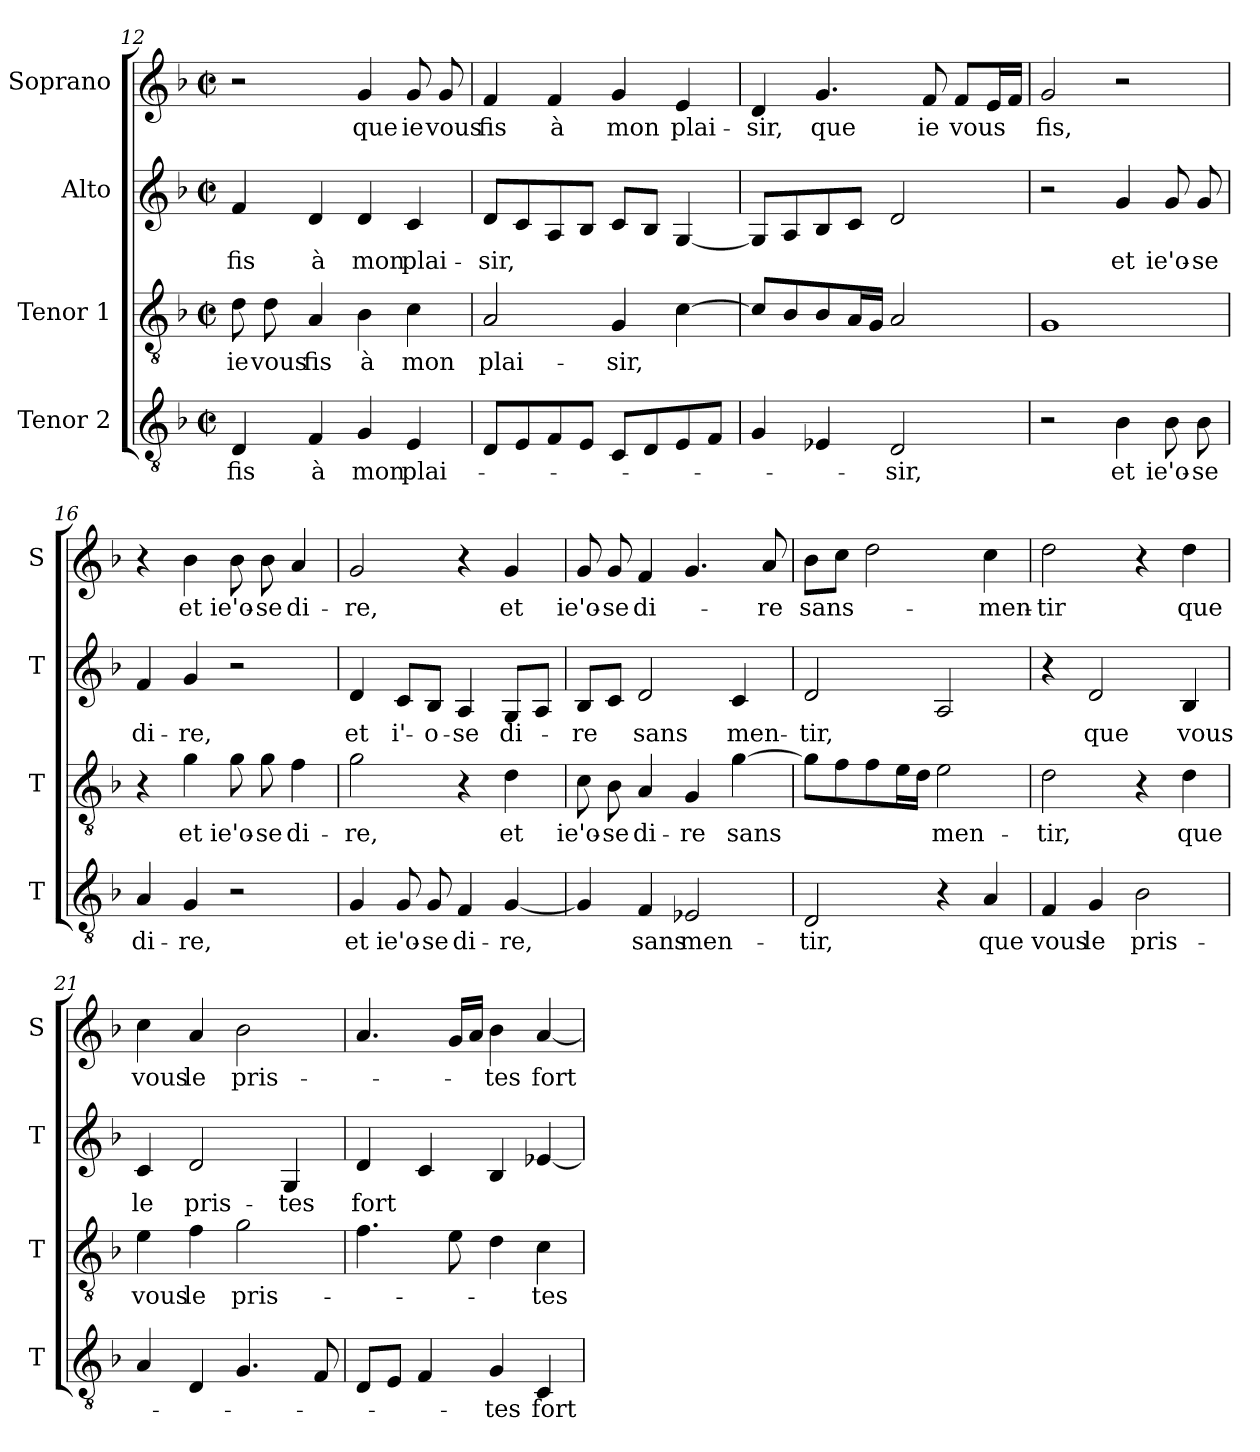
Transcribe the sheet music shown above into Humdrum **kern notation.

**kern	**text	**kern	**text	**kern	**text	**kern	**text
*part4	*part4	*part3	*part3	*part2	*part2	*part1	*part1
*staff4	*staff4	*staff3	*staff3	*staff2	*staff2	*staff1	*staff1
*I"Tenor 2	*	*I"Tenor 1	*	*I"Alto	*	*I"Soprano	*
*I'T	*	*I'T	*	*I'T	*	*I'S	*
*clefGv2	*	*clefGv2	*	*clefG2	*	*clefG2	*
*k[b-]	*	*k[b-]	*	*k[b-]	*	*k[b-]	*
*F:	*	*F:	*	*F:	*	*F:	*
*M2/2	*	*M2/2	*	*M2/2	*	*M2/2	*
*met(c|)	*	*met(c|)	*	*met(c|)	*	*met(c|)	*
=12	=12	=12	=12	=12	=12	=12	=12
!	!LO:LY:b	!	!LO:LY:b	!	!LO:LY:b	!	!
4D/	fis	8d\	ie	4f/	fis	2r	.
!	!	!	!LO:LY:b	!	!	!	!
.	.	8d\	vous	.	.	.	.
!	!LO:LY:b	!	!LO:LY:b	!	!LO:LY:b	!	!
4F/	à	4A/	fis	4d/	à	.	.
!	!LO:LY:b	!	!LO:LY:b	!	!LO:LY:b	!	!LO:LY:b
4G/	mon	4B-\	à	4d/	mon	4g/	que
!	!LO:LY:b	!	!LO:LY:b	!	!LO:LY:b	!	!LO:LY:b
4E/	plai-	4c\	mon	4c/	plai-	8g/	ie
!	!	!	!	!	!	!	!LO:LY:b
.	.	.	.	.	.	8g/	vous
=13	=13	=13	=13	=13	=13	=13	=13
!	!	!	!LO:LY:b	!	!LO:LY:b	!	!LO:LY:b
8D/L	.	2A/	plai-	8d/L	-sir,	4f/	fis
8E/	.	.	.	8c/	.	.	.
!	!	!	!	!	!	!	!LO:LY:b
8F/	.	.	.	8A/	.	4f/	à
8E/J	.	.	.	8B-/J	.	.	.
!	!	!	!LO:LY:b	!	!	!	!LO:LY:b
8C/L	.	4G/	-sir,	8c/L	.	4g/	mon
8D/	.	.	.	8B-/J	.	.	.
!	!	!	!	!	!	!	!LO:LY:b
8E/	.	[4c\	.	[4G/	.	4e/	plai-
8F/J	.	.	.	.	.	.	.
!!LO:LB:g=z
=14	=14	=14	=14	=14	=14	=14	=14
!	!	!	!	!	!	!	!LO:LY:b
4G/	.	8c/L]	.	8G/L]	.	4d/	-sir,
.	.	8B-/	.	8A/	.	.	.
!	!	!	!	!	!	!	!LO:LY:b
4E-X/	.	8B-/	.	8B-/	.	4.g/	que
.	.	16A/L	.	8c/J	.	.	.
.	.	16G/JJ	.	.	.	.	.
!	!LO:LY:b	!	!	!	!	!	!
2D/	-sir,	2A/	.	2d/	.	.	.
!	!	!	!	!	!	!	!LO:LY:b
.	.	.	.	.	.	8f/	ie
!	!	!	!	!	!	!	!LO:LY:b
.	.	.	.	.	.	8f/L	vous
.	.	.	.	.	.	16e/L	.
.	.	.	.	.	.	16f/JJ	.
=15	=15	=15	=15	=15	=15	=15	=15
!	!	!	!	!	!	!	!LO:LY:b
2r	.	1G	.	2r	.	2g/	fis,
!	!LO:LY:b	!	!	!	!LO:LY:b	!	!
4B-\	et	.	.	4g/	et	2r	.
!	!LO:LY:b	!	!	!	!LO:LY:b	!	!
8B-\	ie'o-	.	.	8g/	ie'o-	.	.
!	!LO:LY:b	!	!	!	!LO:LY:b	!	!
8B-\	-se	.	.	8g/	-se	.	.
=16	=16	=16	=16	=16	=16	=16	=16
!	!LO:LY:b	!	!	!	!LO:LY:b	!	!
4A/	di-	4r	.	4f/	di-	4r	.
!	!LO:LY:b	!	!LO:LY:b	!	!LO:LY:b	!	!LO:LY:b
4G/	-re,	4g\	et	4g/	-re,	4b-\	et
!	!	!	!LO:LY:b	!	!	!	!LO:LY:b
2r	.	8g\	ie'o-	2r	.	8b-\	ie'o-
!	!	!	!LO:LY:b	!	!	!	!LO:LY:b
.	.	8g\	-se	.	.	8b-\	-se
!	!	!	!LO:LY:b	!	!	!	!LO:LY:b
.	.	4f\	di-	.	.	4a/	di-
=17	=17	=17	=17	=17	=17	=17	=17
!	!LO:LY:b	!	!LO:LY:b	!	!LO:LY:b	!	!LO:LY:b
4G/	et	2g\	-re,	4d/	et	2g/	-re,
!	!LO:LY:b	!	!	!	!LO:LY:b	!	!
8G/	ie'o-	.	.	8c/L	i'-	.	.
!	!LO:LY:b	!	!	!	!LO:LY:b	!	!
8G/	-se	.	.	8B-/J	-o-	.	.
!	!LO:LY:b	!	!	!	!LO:LY:b	!	!
4F/	di-	4r	.	4A/	-se	4r	.
!	!LO:LY:b	!	!LO:LY:b	!	!LO:LY:b	!	!LO:LY:b
[4G/	-re,	4d\	et	8G/L	di-	4g/	et
.	.	.	.	8A/J	.	.	.
!!LO:LB:g=z
=18	=18	=18	=18	=18	=18	=18	=18
!	!	!	!LO:LY:b	!	!LO:LY:b	!	!LO:LY:b
4G/]	.	8c\	ie'o-	8B-/L	-re	8g/	ie'o-
!	!	!	!LO:LY:b	!	!	!	!LO:LY:b
.	.	8B-\	-se	8c/J	.	8g/	-se
!	!LO:LY:b	!	!LO:LY:b	!	!LO:LY:b	!	!LO:LY:b
4F/	sans	4A/	di-	2d/	sans	4f/	di-
!	!LO:LY:b	!	!LO:LY:b	!	!	!	!
2E-X/	men-	4G/	-re	.	.	4.g/	.
!	!	!	!LO:LY:b	!	!LO:LY:b	!	!
.	.	[4g\	sans	4c/	men-	.	.
!	!	!	!	!	!	!	!LO:LY:b
.	.	.	.	.	.	8a/	-re
=19	=19	=19	=19	=19	=19	=19	=19
!	!LO:LY:b	!	!	!	!LO:LY:b	!	!LO:LY:b
2D/	-tir,	8g\L]	.	2d/	-tir,	8b-\L	sans-
.	.	8f\	.	.	.	8cc\J	.
.	.	8f\	.	.	.	2dd\	.
.	.	16e\L	.	.	.	.	.
.	.	16d\JJ	.	.	.	.	.
!	!	!	!LO:LY:b	!	!	!	!
4r	.	2e\	men-	2A/	.	.	.
!	!LO:LY:b	!	!	!	!	!	!LO:LY:b
4A/	que	.	.	.	.	4cc\	-men-
=20	=20	=20	=20	=20	=20	=20	=20
!	!LO:LY:b	!	!LO:LY:b	!	!	!	!LO:LY:b
4F/	vous	2d\	-tir,	4r	.	2dd\	-tir
!	!LO:LY:b	!	!	!	!LO:LY:b	!	!
4G/	le	.	.	2d/	que	.	.
!	!LO:LY:b	!	!	!	!	!	!
2B-\	pris-	4r	.	.	.	4r	.
!	!	!	!LO:LY:b	!	!LO:LY:b	!	!LO:LY:b
.	.	4d\	que	4B-/	vous	4dd\	que
=21	=21	=21	=21	=21	=21	=21	=21
!	!	!	!LO:LY:b	!	!LO:LY:b	!	!LO:LY:b
4A/	.	4e\	vous	4c/	le	4cc\	vous
!	!	!	!LO:LY:b	!	!LO:LY:b	!	!LO:LY:b
4D/	.	4f\	le	2d/	pris-	4a/	le
!	!	!	!LO:LY:b	!	!	!	!LO:LY:b
4.G/	.	2g\	pris-	.	.	2b-\	pris-
!	!	!	!	!	!LO:LY:b	!	!
.	.	.	.	4G/	-tes	.	.
8F/	.	.	.	.	.	.	.
=22	=22	=22	=22	=22	=22	=22	=22
!	!	!	!	!	!LO:LY:b	!	!
8D/L	.	4.f\	.	4d/	fort	4.a/	.
8E/J	.	.	.	.	.	.	.
4F/	.	.	.	4c/	.	.	.
.	.	8e\	.	.	.	16g/LL	.
.	.	.	.	.	.	16a/JJ	.
!	!LO:LY:b	!	!	!	!	!	!LO:LY:b
4G/	-tes	4d\	.	4B-/	.	4b-\	-tes
!	!LO:LY:b	!	!LO:LY:b	!	!	!	!LO:LY:b
4C/	fort	4c\	-tes	[4e-X/	.	[4a/	fort-
=	=	=	=	=	=	=	=
*-	*-	*-	*-	*-	*-	*-	*-
